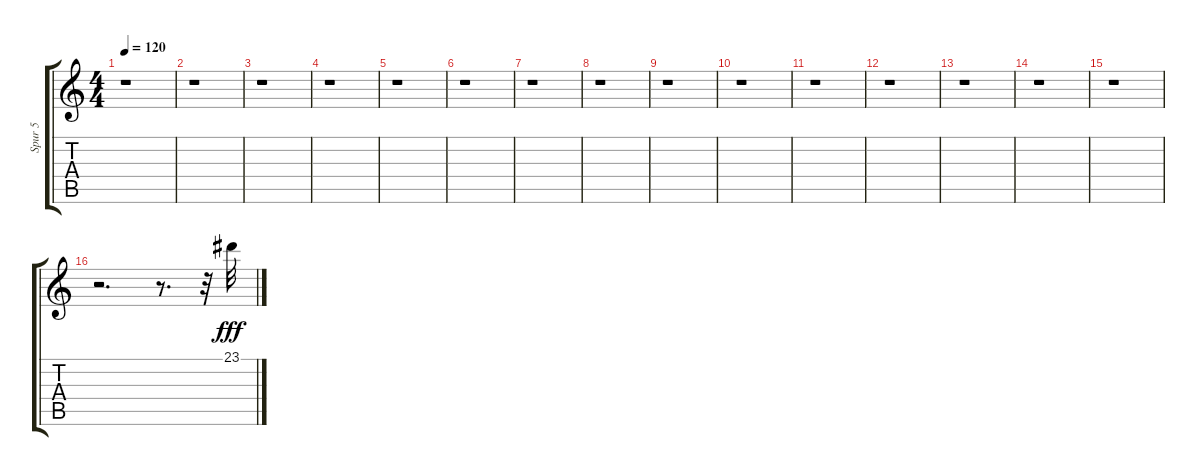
\track ("Spur 5" "Spur 5") {instrument ocarina}
\staff {score tabs}
\tuning (E4 B3 G3 D3 A2 E2) {hide}
\ts (4 4)
\tempo 120
\clef g2
\ks c
r.1{dy fff instrument ocarina} |
r.1 |
r.1 |
r.1 |
r.1 |
r.1 |
r.1 |
r.1 |
r.1 |
r.1 |
r.1 |
r.1 |
r.1 |
r.1 |
r.1 |
r.2{d} r.8{d} r.32 23.1.32
